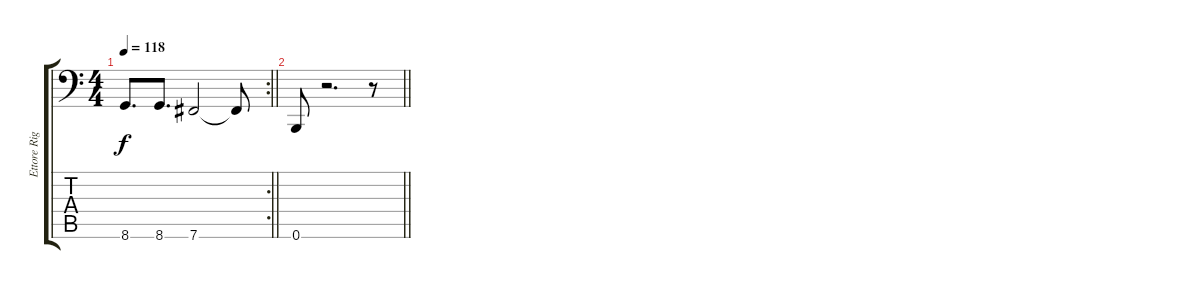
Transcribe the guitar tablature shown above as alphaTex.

\track ("Ettore Rigotti" "Ettore Rig") {instrument electricbasspick}
\staff {score tabs}
\tuning (Db3 Ab2 E2 B1 Gb1 B0) {hide}
\rc 2
\ts (4 4)
\tempo 118
\clef f4
\barLineRight lightlight
\ks c
8.6.8{d dy f} 8.6.8{d} 7.6.2 7.6{t}.8 |
\barLineRight lightlight
0.6.8 r.2{d} r.8
